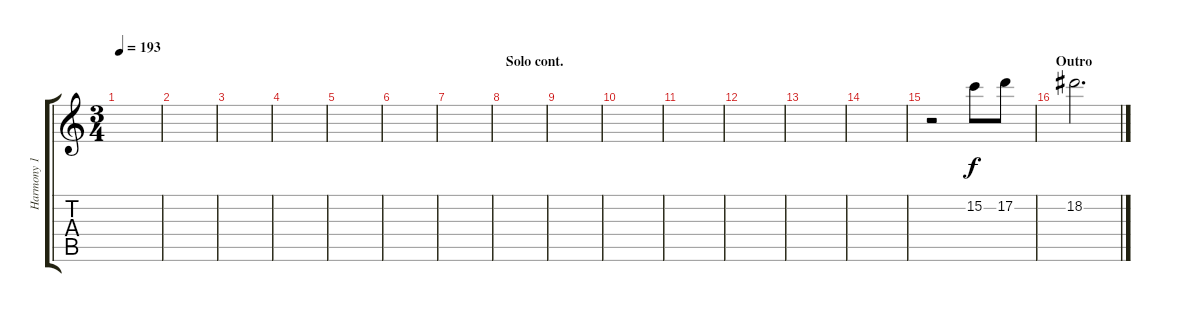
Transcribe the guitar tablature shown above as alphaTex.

\track ("Harmony 1" "Harmony 1") {instrument distortionguitar}
\staff {score tabs}
\tuning (D4 A3 F3 C3 G2 C2) {hide}
\ts (3 4)
\tempo 193
\clef g2
\ks c
|
|
|
|
|
|
|
\section ("" "Solo cont.")
|
|
|
|
|
|
|
r.2 15.2.8 17.2.8 |
\section ("" "Outro")
18.2.2{d}
